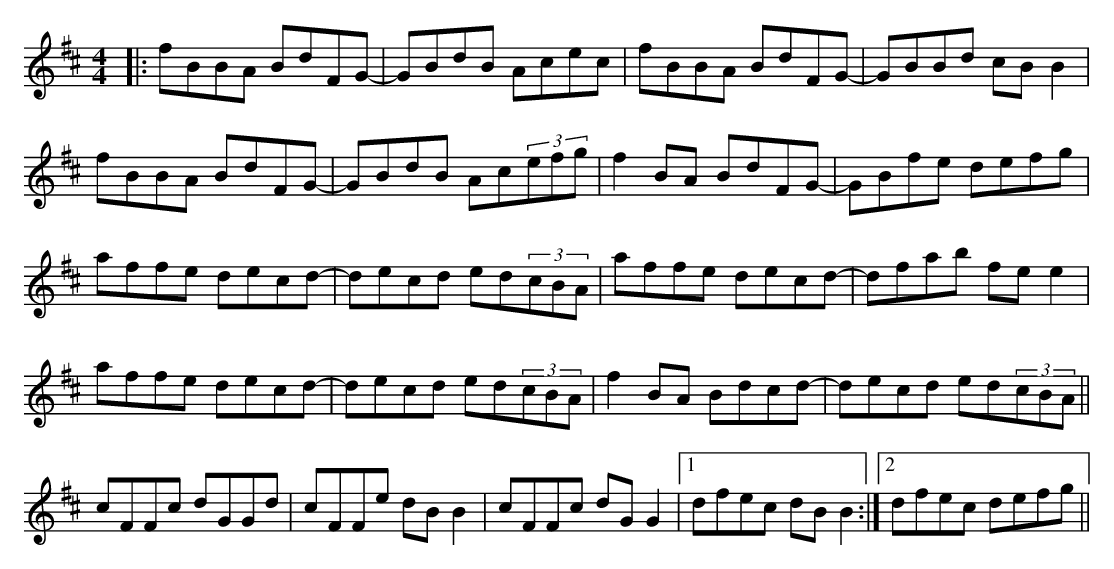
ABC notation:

X:1
M:4/4
K:Bmin
|:fBBA BdFG-|GBdB Acec|fBBA BdFG-|GBBd cBB2|
fBBA BdFG-|GBdB Ac(3efg|f2BA BdFG-|GBfe defg|
affe decd-|decd ed(3cBA|affe decd-|dfab fee2|
affe decd-|decd ed(3cBA|f2BA Bdcd-|decd ed(3cBA||
cFFc dGGd|cFFe dBB2|cFFc dGG2|1 dfec dBB2:|2 dfec defg||
